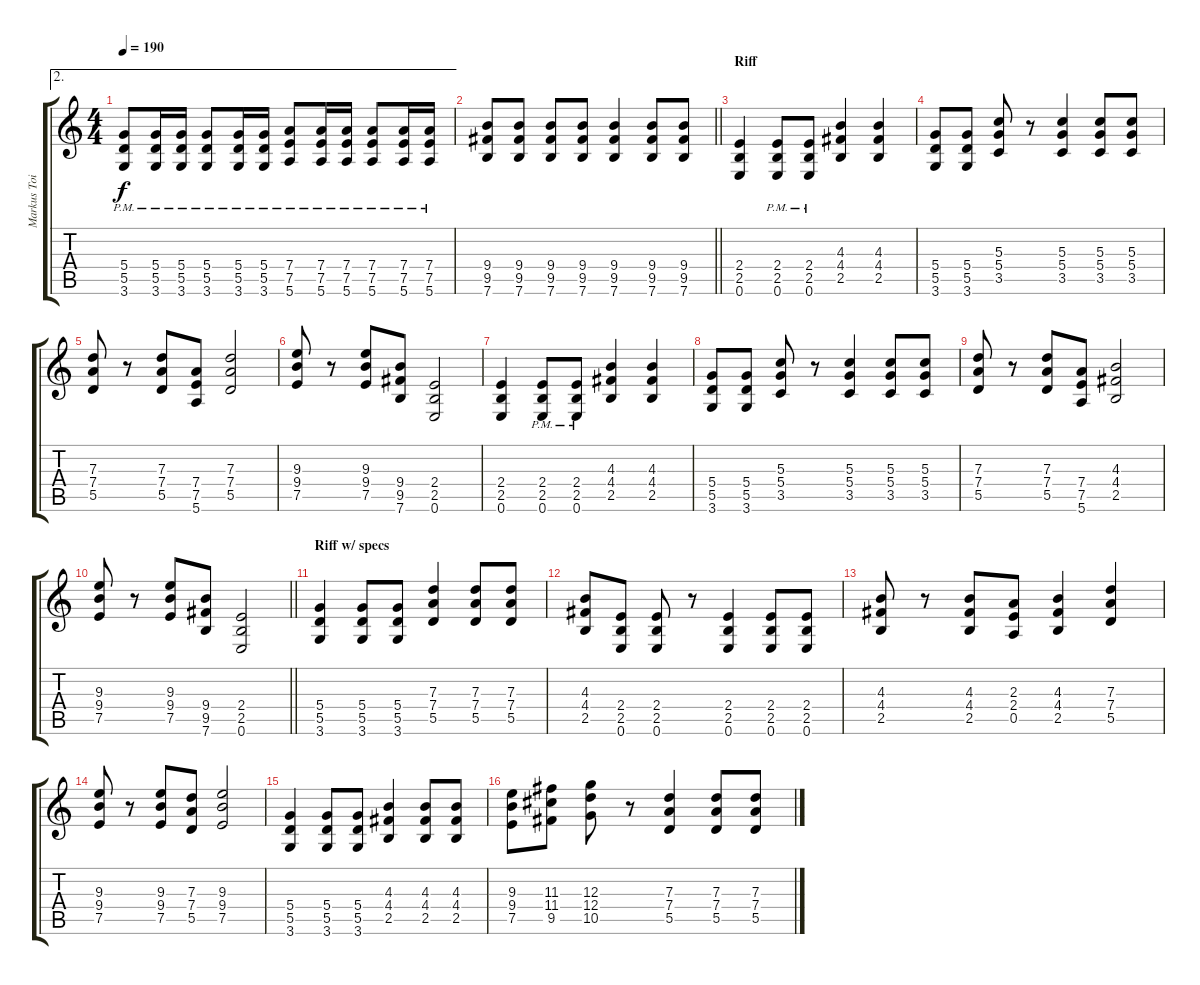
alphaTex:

\track ("Markus Toivonen" "Markus Toi") {instrument distortionguitar}
\staff {score tabs}
\tuning (E4 B3 G3 D3 A2 E2) {hide}
\ae 2
\ts (4 4)
\tempo 190
\clef g2
\ks c
(5.4{pm} 5.5{pm} 3.6{pm}).8{dy f} (5.4{pm} 5.5{pm} 3.6{pm}).16 (5.4{pm} 5.5{pm} 3.6{pm}).16 (5.4{pm} 5.5{pm} 3.6{pm}).8 (5.4{pm} 5.5{pm} 3.6{pm}).16 (5.4{pm} 5.5{pm} 3.6{pm}).16 (7.4{pm} 7.5{pm} 5.6{pm}).8 (7.4{pm} 7.5{pm} 5.6{pm}).16 (7.4{pm} 7.5{pm} 5.6{pm}).16 (7.4{pm} 7.5{pm} 5.6{pm}).8 (7.4{pm} 7.5{pm} 5.6{pm}).16 (7.4{pm} 7.5{pm} 5.6{pm}).16 |
\barLineRight lightlight
(9.4 9.5 7.6).8 (9.4 9.5 7.6).8 (9.4 9.5 7.6).8 (9.4 9.5 7.6).8 (9.4 9.5 7.6).4 (9.4 9.5 7.6).8 (9.4 9.5 7.6).8 |
\section ("" "Riff")
(2.4 2.5 0.6).4 (2.4{pm} 2.5{pm} 0.6{pm}).8 (2.4{pm} 2.5{pm} 0.6{pm}).8 (4.3 4.4 2.5).4 (4.3 4.4 2.5).4 |
(5.4 5.5 3.6).8 (5.4 5.5 3.6).8 (5.3 5.4 3.5).8 r.8 (5.3 5.4 3.5).4 (5.3 5.4 3.5).8 (5.3 5.4 3.5).8 |
(7.3 7.4 5.5).8 r.8 (7.3 7.4 5.5).8 (7.4 7.5 5.6).8 (7.3 7.4 5.5).2 |
(9.3 9.4 7.5).8 r.8 (9.3 9.4 7.5).8 (9.4 9.5 7.6).8 (2.4 2.5 0.6).2 |
(2.4 2.5 0.6).4 (2.4{pm} 2.5{pm} 0.6{pm}).8 (2.4{pm} 2.5{pm} 0.6{pm}).8 (4.3 4.4 2.5).4 (4.3 4.4 2.5).4 |
(5.4 5.5 3.6).8 (5.4 5.5 3.6).8 (5.3 5.4 3.5).8 r.8 (5.3 5.4 3.5).4 (5.3 5.4 3.5).8 (5.3 5.4 3.5).8 |
(7.3 7.4 5.5).8 r.8 (7.3 7.4 5.5).8 (7.4 7.5 5.6).8 (4.3 4.4 2.5).2 |
\barLineRight lightlight
(9.3 9.4 7.5).8 r.8 (9.3 9.4 7.5).8 (9.4 9.5 7.6).8 (2.4 2.5 0.6).2 |
\section ("" "Riff w/ specs")
(5.4 5.5 3.6).4 (5.4 5.5 3.6).8 (5.4 5.5 3.6).8 (7.3 7.4 5.5).4 (7.3 7.4 5.5).8 (7.3 7.4 5.5).8 |
(4.3 4.4 2.5).8 (2.4 2.5 0.6).8 (2.4 2.5 0.6).8 r.8 (2.4 2.5 0.6).4 (2.4 2.5 0.6).8 (2.4 2.5 0.6).8 |
(4.3 4.4 2.5).8 r.8 (4.3 4.4 2.5).8 (2.3 2.4 0.5).8 (4.3 4.4 2.5).4 (7.3 7.4 5.5).4 |
(9.3 9.4 7.5).8 r.8 (9.3 9.4 7.5).8 (7.3 7.4 5.5).8 (9.3 9.4 7.5).2 |
(5.4 5.5 3.6).4 (5.4 5.5 3.6).8 (5.4 5.5 3.6).8 (4.3 4.4 2.5).4 (4.3 4.4 2.5).8 (4.3 4.4 2.5).8 |
(9.3 9.4 7.5).8 (11.3 11.4 9.5).8 (12.3 12.4 10.5).8 r.8 (7.3 7.4 5.5).4 (7.3 7.4 5.5).8 (7.3 7.4 5.5).8
